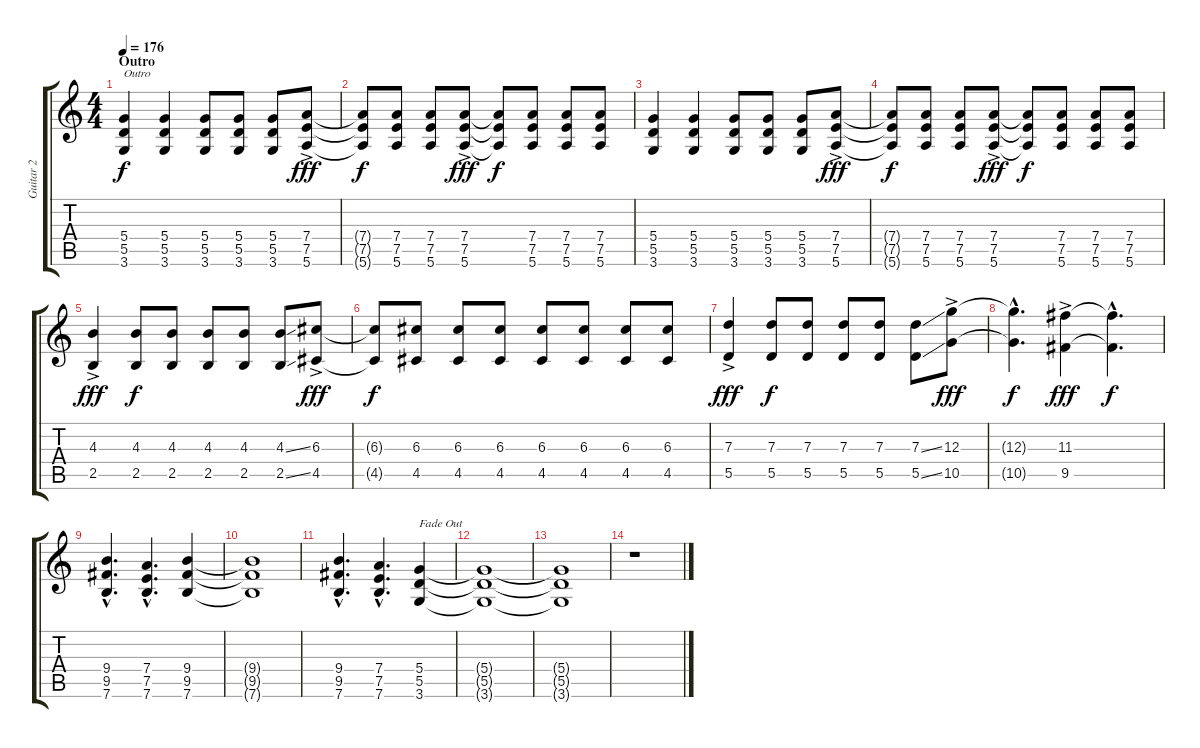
\track ("Guitar 2" "Guitar 2") {instrument distortionguitar}
\staff {score tabs}
\tuning (E4 B3 G3 D3 A2 E2) {hide}
\ts (4 4)
\section ("" "Outro")
\tempo 176
\clef g2
\ks c
(5.4 5.5 3.6).4{txt "Outro" dy f} (5.4 5.5 3.6).4 (5.4 5.5 3.6).8 (5.4 5.5 3.6).8 (5.4 5.5 3.6).8 (7.4 7.5 5.6{ac}).8{dy fff} |
(7.4{t} 7.5{t} 5.6{t}).8{dy f} (7.4 7.5 5.6).8 (7.4 7.5 5.6).8 (7.4{ac} 7.5{ac} 5.6{ac}).8{dy fff} (7.4{t} 7.5{t} 5.6{t}).8{dy f} (7.4 7.5 5.6).8 (7.4 7.5 5.6).8 (7.4 7.5 5.6).8 |
(5.4 5.5 3.6).4 (5.4 5.5 3.6).4 (5.4 5.5 3.6).8 (5.4 5.5 3.6).8 (5.4 5.5 3.6).8 (7.4 7.5 5.6{ac}).8{dy fff} |
(7.4{t} 7.5{t} 5.6{t}).8{dy f} (7.4 7.5 5.6).8 (7.4 7.5 5.6).8 (7.4{ac} 7.5{ac} 5.6{ac}).8{dy fff} (7.4{t} 7.5{t} 5.6{t}).8{dy f} (7.4 7.5 5.6).8 (7.4 7.5 5.6).8 (7.4 7.5 5.6).8 |
(4.3{ac} 2.5{ac}).4{dy fff} (4.3 2.5).8{dy f} (4.3 2.5).8 (4.3 2.5).8 (4.3 2.5).8 (4.3{ss} 2.5{ss}).8 (6.3{ac} 4.5{ac}).8{dy fff} |
(6.3{t} 4.5{t}).8{dy f} (6.3 4.5).8 (6.3 4.5).8 (6.3 4.5).8 (6.3 4.5).8 (6.3 4.5).8 (6.3 4.5).8 (6.3 4.5).8 |
(7.3{ac} 5.5{ac}).4{dy fff} (7.3 5.5).8{dy f} (7.3 5.5).8 (7.3 5.5).8 (7.3 5.5).8 (7.3{ss} 5.5{ss}).8 (12.3{ac} 10.5{ac}).8{dy fff} |
(12.3{hac t} 10.5{hac t}).4{d dy f} (11.3{ac} 9.5{ac}).4{dy fff} (11.3{hac t} 9.5{hac t}).4{d dy f} |
(9.4 9.5{hac} 7.6{hac}).4{d} (7.4 7.5{hac} 7.6{hac}).4{d} (9.4 9.5 7.6).4 |
(9.4{t} 9.5{t} 7.6{t}).1 |
(9.4{hac} 9.5{hac} 7.6{hac}).4{d} (7.4{hac} 7.5{hac} 7.6{hac}).4{d} (5.4 5.5 3.6).4{txt "Fade Out"} |
(5.4{t} 5.5{t} 3.6{t}).1 |
(5.4{t} 5.5{t} 3.6{t}).1 |
r.1
